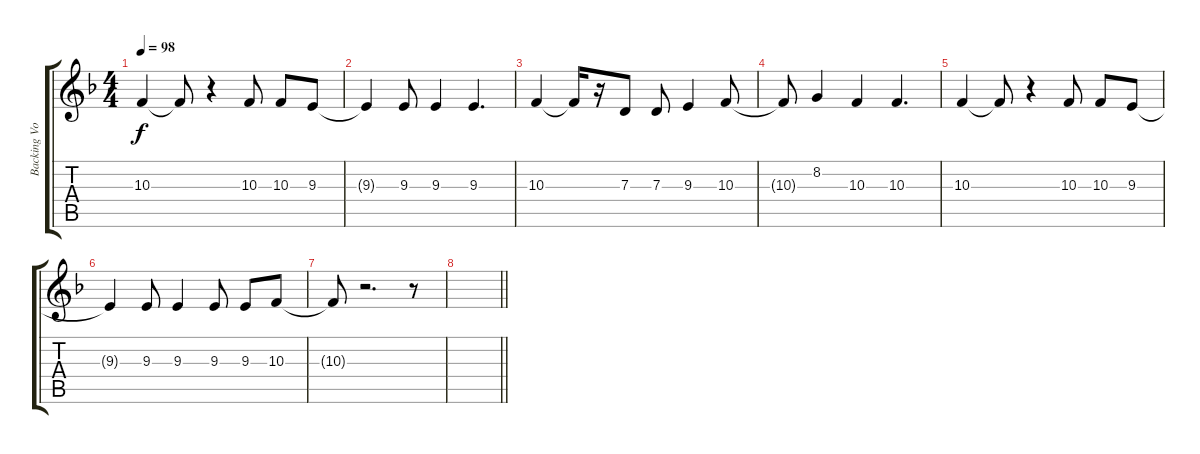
\track ("Backing Vocals 2" "Backing Vo") {instrument flute}
\staff {score tabs}
\tuning (E4 B3 G3 D3 A2 D2) {hide}
\ts (4 4)
\tempo 98
\clef g2
\ks f
10.3.4{dy f} 10.3{t}.8 r.4 10.3.8 10.3.8 9.3.8 |
9.3{t}.4 9.3.8 9.3.4 9.3.4{d} |
10.3.4 10.3{t}.16 r.16 7.3.8 7.3.8 9.3.4 10.3.8 |
10.3{t}.8 8.2.4 10.3.4 10.3.4{d} |
10.3.4 10.3{t}.8 r.4 10.3.8 10.3.8 9.3.8 |
9.3{t}.4 9.3.8 9.3.4 9.3.8 9.3.8 10.3.8 |
10.3{t}.8 r.2{d} r.8 |
\barLineRight lightlight
